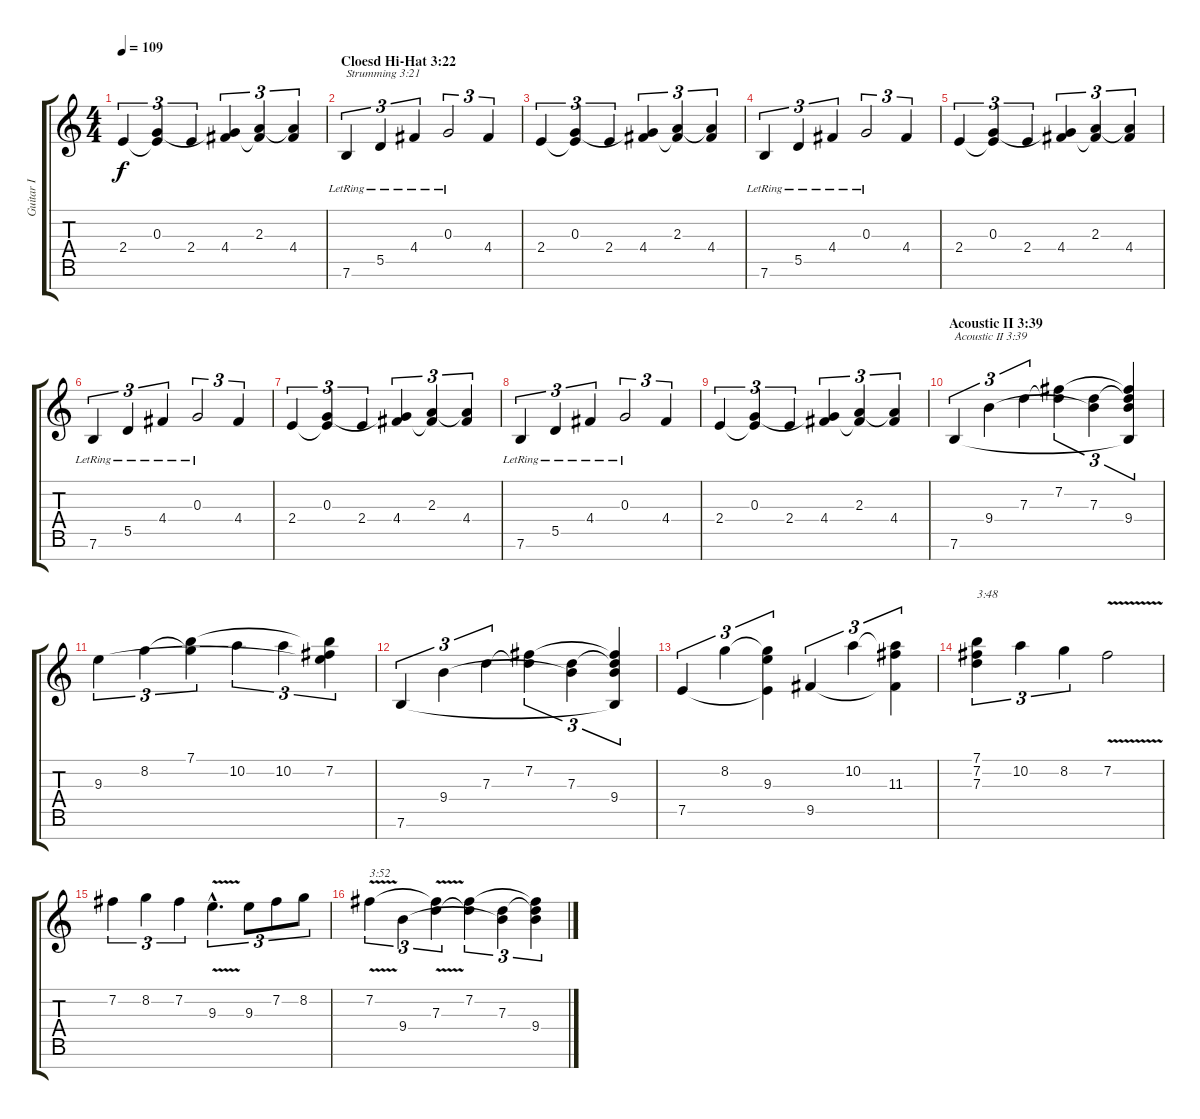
\track ("Guitar I" "Guitar I") {instrument distortionguitar}
\staff {score tabs}
\tuning (E4 B3 G3 D3 A2 E2 B1) {hide}
\ts (4 4)
\tempo 109
\clef g2
\ks c
2.4.4{tu (3 2) dy f} (0.3 2.4{t}).4{tu (3 2)} 2.4.4{tu (3 2)} (0.3{t} 4.4).4{tu (3 2)} (2.3 4.4{t}).4{tu (3 2)} (2.3{t} 4.4).4{tu (3 2)} |
\section ("" "Cloesd Hi-Hat 3:22")
7.6{lr}.4{tu (3 2) txt "Strumming 3:21"} 5.5{lr}.4{tu (3 2)} 4.4{lr}.4{tu (3 2)} 0.3{lr}.2{tu (3 2)} 4.4.4{tu (3 2)} |
2.4.4{tu (3 2)} (0.3 2.4{t}).4{tu (3 2)} 2.4.4{tu (3 2)} (0.3{t} 4.4).4{tu (3 2)} (2.3 4.4{t}).4{tu (3 2)} (2.3{t} 4.4).4{tu (3 2)} |
7.6{lr}.4{tu (3 2)} 5.5{lr}.4{tu (3 2)} 4.4{lr}.4{tu (3 2)} 0.3{lr}.2{tu (3 2)} 4.4.4{tu (3 2)} |
2.4.4{tu (3 2)} (0.3 2.4{t}).4{tu (3 2)} 2.4.4{tu (3 2)} (0.3{t} 4.4).4{tu (3 2)} (2.3 4.4{t}).4{tu (3 2)} (2.3{t} 4.4).4{tu (3 2)} |
7.6{lr}.4{tu (3 2)} 5.5{lr}.4{tu (3 2)} 4.4{lr}.4{tu (3 2)} 0.3{lr}.2{tu (3 2)} 4.4.4{tu (3 2)} |
2.4.4{tu (3 2)} (0.3 2.4{t}).4{tu (3 2)} 2.4.4{tu (3 2)} (0.3{t} 4.4).4{tu (3 2)} (2.3 4.4{t}).4{tu (3 2)} (2.3{t} 4.4).4{tu (3 2)} |
7.6{lr}.4{tu (3 2)} 5.5{lr}.4{tu (3 2)} 4.4{lr}.4{tu (3 2)} 0.3{lr}.2{tu (3 2)} 4.4.4{tu (3 2)} |
2.4.4{tu (3 2)} (0.3 2.4{t}).4{tu (3 2)} 2.4.4{tu (3 2)} (0.3{t} 4.4).4{tu (3 2)} (2.3 4.4{t}).4{tu (3 2)} (2.3{t} 4.4).4{tu (3 2)} |
\section ("" "Acoustic II 3:39")
7.6.4{tu (3 2) txt "Acoustic II 3:39"} 9.4.4{tu (3 2)} 7.3.4{tu (3 2)} (7.2 7.3{t}).4{tu (3 2)} (7.3 9.4{t}).4{tu (3 2)} (7.2{t} 7.3{t} 9.4 7.6{t}).4{tu (3 2)} |
9.3.4{tu (3 2)} 8.2.4{tu (3 2)} (7.1 8.2{t}).4{tu (3 2)} 10.2.4{tu (3 2)} 10.2.4{tu (3 2)} (7.1{t} 7.2 9.3{t}).4{tu (3 2)} |
7.6.4{tu (3 2)} 9.4.4{tu (3 2)} 7.3.4{tu (3 2)} (7.2 7.3{t}).4{tu (3 2)} (7.3 9.4{t}).4{tu (3 2)} (7.2{t} 7.3{t} 9.4 7.6{t}).4{tu (3 2)} |
7.5.4{tu (3 2)} 8.2.4{tu (3 2)} (8.2{t} 9.3 7.5{t}).4{tu (3 2)} 9.5.4{tu (3 2)} 10.2.4{tu (3 2)} (10.2{t} 11.3 9.5{t}).4{tu (3 2)} |
(7.1 7.2 7.3).4{tu (3 2) txt "3:48"} 10.2.4{tu (3 2)} 8.2.4{tu (3 2)} 7.2{v}.2 |
7.2.4{tu (3 2)} 8.2.4{tu (3 2)} 7.2.4{tu (3 2)} 9.3{v hac}.4{d tu (3 2)} 9.3.8{tu (3 2)} 7.2.8{tu (3 2)} 8.2.8{tu (3 2)} |
7.2{v}.4{tu (3 2) txt "3:52"} 9.4.4{tu (3 2)} (7.2{t} 7.3).4{tu (3 2)} (7.2 7.3{t}).4{tu (3 2)} (7.3 9.4{t}).4{tu (3 2)} (7.2{t} 7.3{t} 9.4).4{tu (3 2)}
